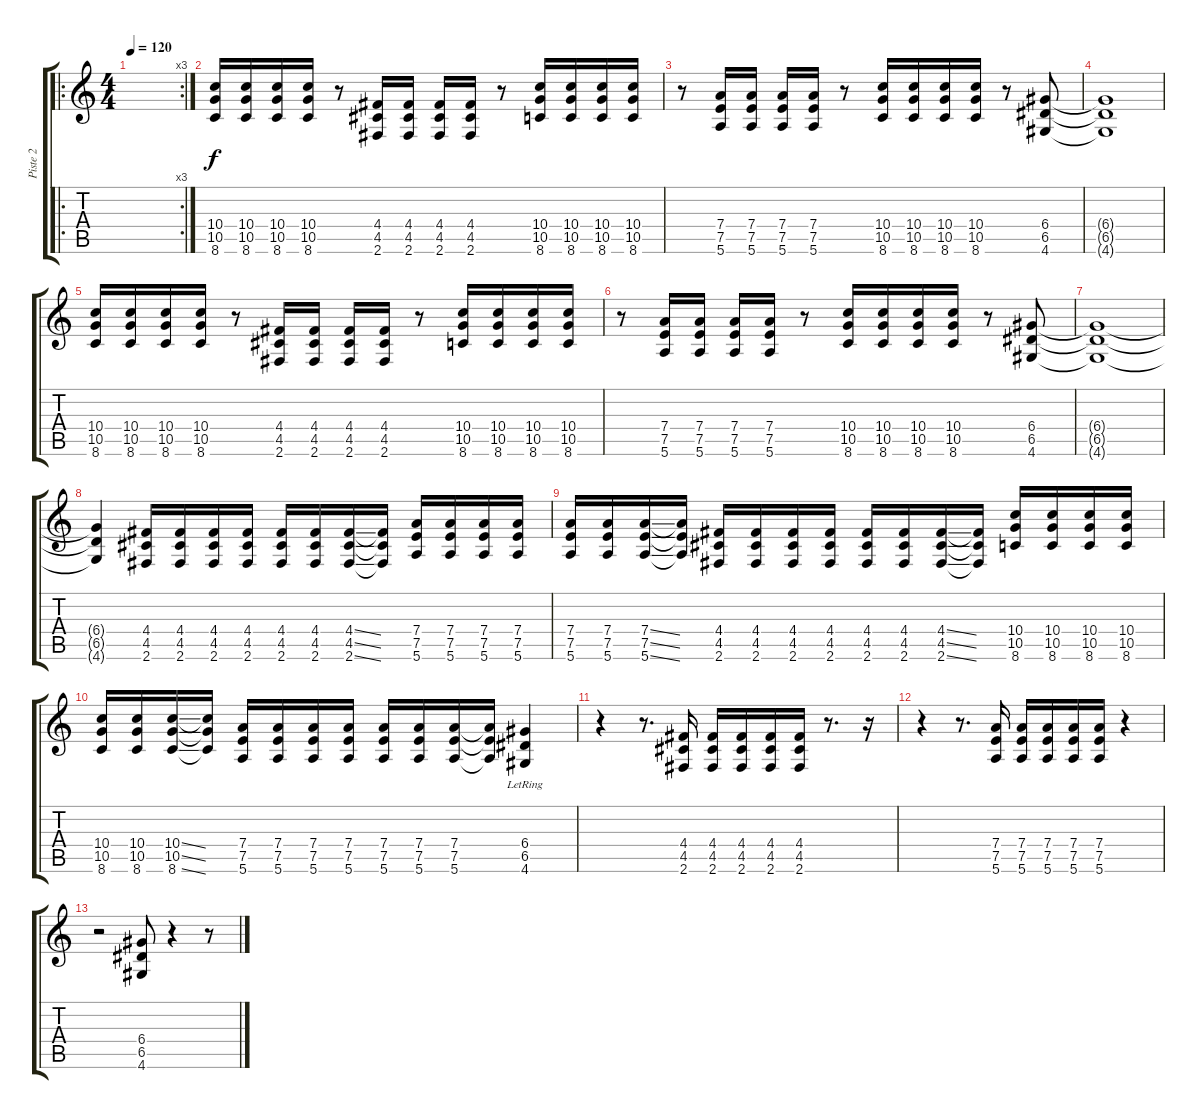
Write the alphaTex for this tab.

\track ("Piste 2" "Piste 2") {instrument distortionguitar}
\staff {score tabs}
\tuning (E4 B3 G3 D3 A2 E2) {hide}
\ro
\rc 3
\ts (4 4)
\tempo 120
\clef g2
\ks c
|
(10.4 10.5 8.6).16 (10.4 10.5 8.6).16 (10.4 10.5 8.6).16 (10.4 10.5 8.6).16 r.8 (4.4 4.5 2.6).16 (4.4 4.5 2.6).16 (4.4 4.5 2.6).16 (4.4 4.5 2.6).16 r.8 (10.4 10.5 8.6).16 (10.4 10.5 8.6).16 (10.4 10.5 8.6).16 (10.4 10.5 8.6).16 |
r.8 (7.4 7.5 5.6).16 (7.4 7.5 5.6).16 (7.4 7.5 5.6).16 (7.4 7.5 5.6).16 r.8 (10.4 10.5 8.6).16 (10.4 10.5 8.6).16 (10.4 10.5 8.6).16 (10.4 10.5 8.6).16 r.8 (6.4 6.5 4.6).8 |
(6.4{t} 6.5{t} 4.6{t}).1 |
(10.4 10.5 8.6).16 (10.4 10.5 8.6).16 (10.4 10.5 8.6).16 (10.4 10.5 8.6).16 r.8 (4.4 4.5 2.6).16 (4.4 4.5 2.6).16 (4.4 4.5 2.6).16 (4.4 4.5 2.6).16 r.8 (10.4 10.5 8.6).16 (10.4 10.5 8.6).16 (10.4 10.5 8.6).16 (10.4 10.5 8.6).16 |
r.8 (7.4 7.5 5.6).16 (7.4 7.5 5.6).16 (7.4 7.5 5.6).16 (7.4 7.5 5.6).16 r.8 (10.4 10.5 8.6).16 (10.4 10.5 8.6).16 (10.4 10.5 8.6).16 (10.4 10.5 8.6).16 r.8 (6.4 6.5 4.6).8 |
(6.4{t} 6.5{t} 4.6{t}).1 |
(6.4{t} 6.5{t} 4.6{t}).4 (4.4 4.5 2.6).16 (4.4 4.5 2.6).16 (4.4 4.5 2.6).16 (4.4 4.5 2.6).16 (4.4 4.5 2.6).16 (4.4 4.5 2.6).16 (4.4{ss} 4.5{ss} 2.6{ss}).16 (4.4{t} 4.5{t} 2.6{t}).16 (7.4 7.5 5.6).16 (7.4 7.5 5.6).16 (7.4 7.5 5.6).16 (7.4 7.5 5.6).16 |
(7.4 7.5 5.6).16 (7.4 7.5 5.6).16 (7.4{ss} 7.5{ss} 5.6{ss}).16 (7.4{t} 7.5{t} 5.6{t}).16 (4.4 4.5 2.6).16 (4.4 4.5 2.6).16 (4.4 4.5 2.6).16 (4.4 4.5 2.6).16 (4.4 4.5 2.6).16 (4.4 4.5 2.6).16 (4.4{ss} 4.5{ss} 2.6{ss}).16 (4.4{t} 4.5{t} 2.6{t}).16 (10.4 10.5 8.6).16 (10.4 10.5 8.6).16 (10.4 10.5 8.6).16 (10.4 10.5 8.6).16 |
(10.4 10.5 8.6).16 (10.4 10.5 8.6).16 (10.4{ss} 10.5{ss} 8.6{ss}).16 (10.4{t} 10.5{t} 8.6{t}).16 (7.4 7.5 5.6).16 (7.4 7.5 5.6).16 (7.4 7.5 5.6).16 (7.4 7.5 5.6).16 (7.4 7.5 5.6).16 (7.4 7.5 5.6).16 (7.4 7.5 5.6).16 (7.4{t} 7.5{t} 5.6{t}).16 (6.4{lr} 6.5{lr} 4.6{lr}).4 |
r.4 r.8{d} (4.4 4.5 2.6).16 (4.4 4.5 2.6).16 (4.4 4.5 2.6).16 (4.4 4.5 2.6).16 (4.4 4.5 2.6).16 r.8{d} r.16 |
r.4 r.8{d} (7.4 7.5 5.6).16 (7.4 7.5 5.6).16 (7.4 7.5 5.6).16 (7.4 7.5 5.6).16 (7.4 7.5 5.6).16 r.4 |
r.2 (6.4 6.5 4.6).8 r.4 r.8
